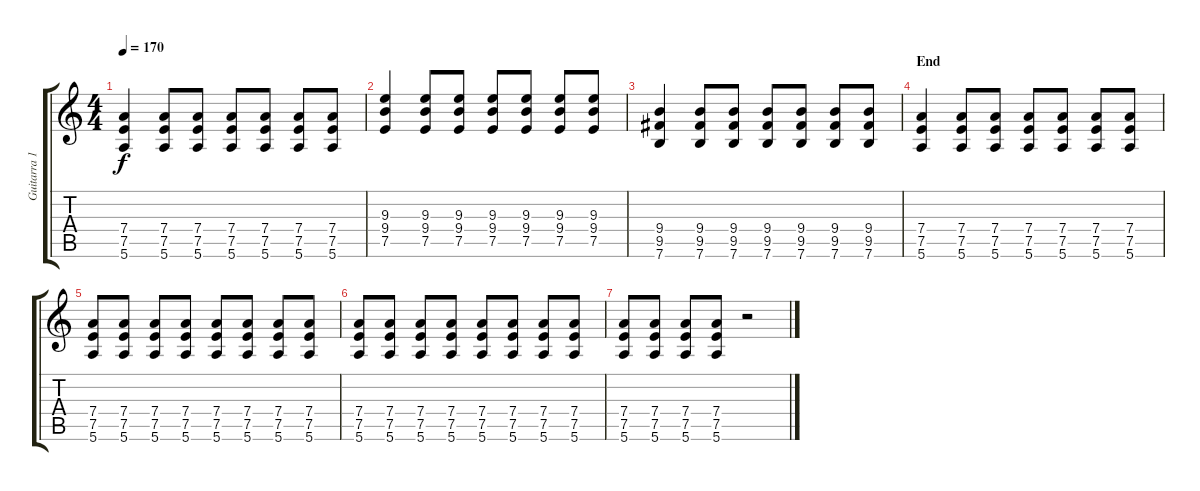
\track ("Guitarra 1 - Mathias" "Guitarra 1") {instrument distortionguitar}
\staff {score tabs}
\tuning (E4 B3 G3 D3 A2 E2) {hide}
\ts (4 4)
\tempo 170
\clef g2
\ks c
(7.4 7.5 5.6).4{dy f} (7.4 7.5 5.6).8 (7.4 7.5 5.6).8 (7.4 7.5 5.6).8 (7.4 7.5 5.6).8 (7.4 7.5 5.6).8 (7.4 7.5 5.6).8 |
(9.3 9.4 7.5).4 (9.3 9.4 7.5).8 (9.3 9.4 7.5).8 (9.3 9.4 7.5).8 (9.3 9.4 7.5).8 (9.3 9.4 7.5).8 (9.3 9.4 7.5).8 |
(9.4 9.5 7.6).4 (9.4 9.5 7.6).8 (9.4 9.5 7.6).8 (9.4 9.5 7.6).8 (9.4 9.5 7.6).8 (9.4 9.5 7.6).8 (9.4 9.5 7.6).8 |
\section ("" "End")
(7.4 7.5 5.6).4 (7.4 7.5 5.6).8 (7.4 7.5 5.6).8 (7.4 7.5 5.6).8 (7.4 7.5 5.6).8 (7.4 7.5 5.6).8 (7.4 7.5 5.6).8 |
(7.4 7.5 5.6).8 (7.4 7.5 5.6).8 (7.4 7.5 5.6).8 (7.4 7.5 5.6).8 (7.4 7.5 5.6).8 (7.4 7.5 5.6).8 (7.4 7.5 5.6).8 (7.4 7.5 5.6).8 |
(7.4 7.5 5.6).8 (7.4 7.5 5.6).8 (7.4 7.5 5.6).8 (7.4 7.5 5.6).8 (7.4 7.5 5.6).8 (7.4 7.5 5.6).8 (7.4 7.5 5.6).8 (7.4 7.5 5.6).8 |
(7.4 7.5 5.6).8 (7.4 7.5 5.6).8 (7.4 7.5 5.6).8 (7.4 7.5 5.6).8 r.2
